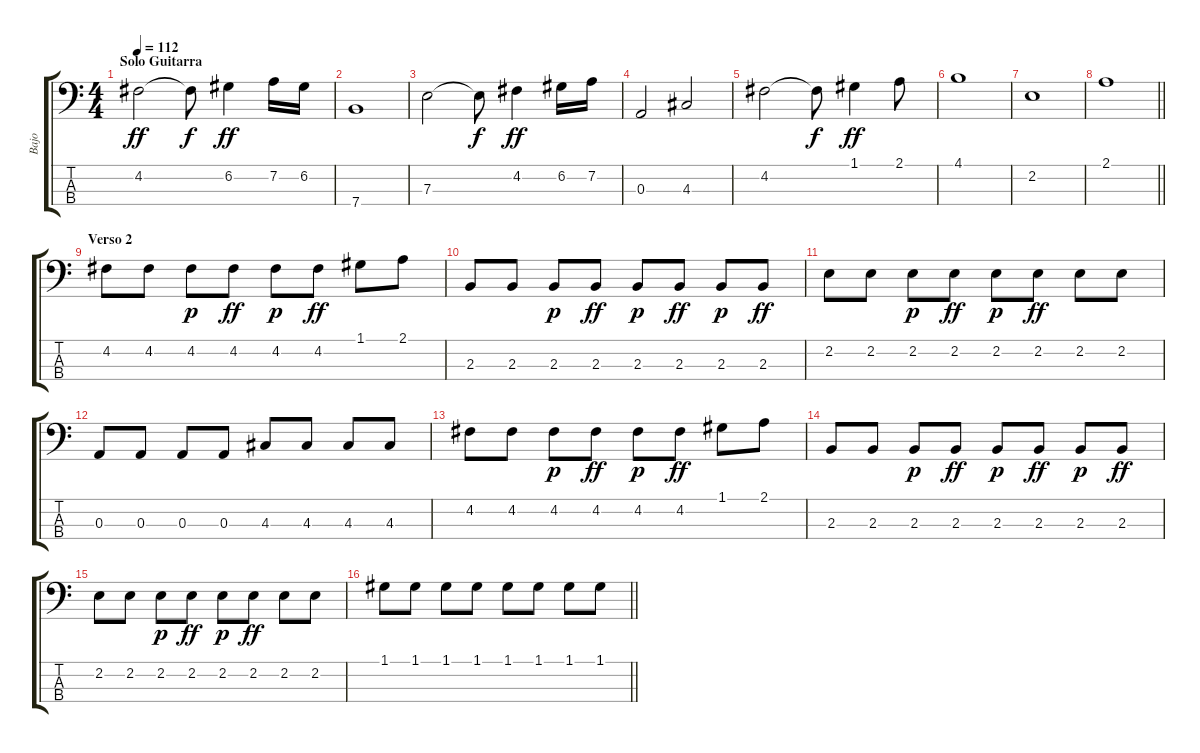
\track ("Bajo" "Bajo") {instrument electricbasspick}
\staff {score tabs}
\tuning (G2 D2 A1 E1) {hide}
\ts (4 4)
\section ("" "Solo Guitarra")
\tempo 112
\clef f4
\ks c
4.2.2{dy ff} 4.2{t}.8{dy f} 6.2.4{dy ff} 7.2.16 6.2.16 |
7.4.1 |
7.3.2 7.3{t}.8{dy f} 4.2.4{dy ff} 6.2.16 7.2.16 |
0.3.2 4.3.2 |
4.2.2 4.2{t}.8{dy f} 1.1.4{dy ff} 2.1.8 |
4.1.1 |
2.2.1 |
\barLineRight lightlight
2.1.1 |
\section ("" "Verso 2")
4.2.8 4.2.8 4.2.8{dy p} 4.2.8{dy ff} 4.2.8{dy p} 4.2.8{dy ff} 1.1.8 2.1.8 |
2.3.8 2.3.8 2.3.8{dy p} 2.3.8{dy ff} 2.3.8{dy p} 2.3.8{dy ff} 2.3.8{dy p} 2.3.8{dy ff} |
2.2.8 2.2.8 2.2.8{dy p} 2.2.8{dy ff} 2.2.8{dy p} 2.2.8{dy ff} 2.2.8 2.2.8 |
0.3.8 0.3.8 0.3.8 0.3.8 4.3.8 4.3.8 4.3.8 4.3.8 |
4.2.8 4.2.8 4.2.8{dy p} 4.2.8{dy ff} 4.2.8{dy p} 4.2.8{dy ff} 1.1.8 2.1.8 |
2.3.8 2.3.8 2.3.8{dy p} 2.3.8{dy ff} 2.3.8{dy p} 2.3.8{dy ff} 2.3.8{dy p} 2.3.8{dy ff} |
2.2.8 2.2.8 2.2.8{dy p} 2.2.8{dy ff} 2.2.8{dy p} 2.2.8{dy ff} 2.2.8 2.2.8 |
\barLineRight lightlight
1.1.8 1.1.8 1.1.8 1.1.8 1.1.8 1.1.8 1.1.8 1.1.8
